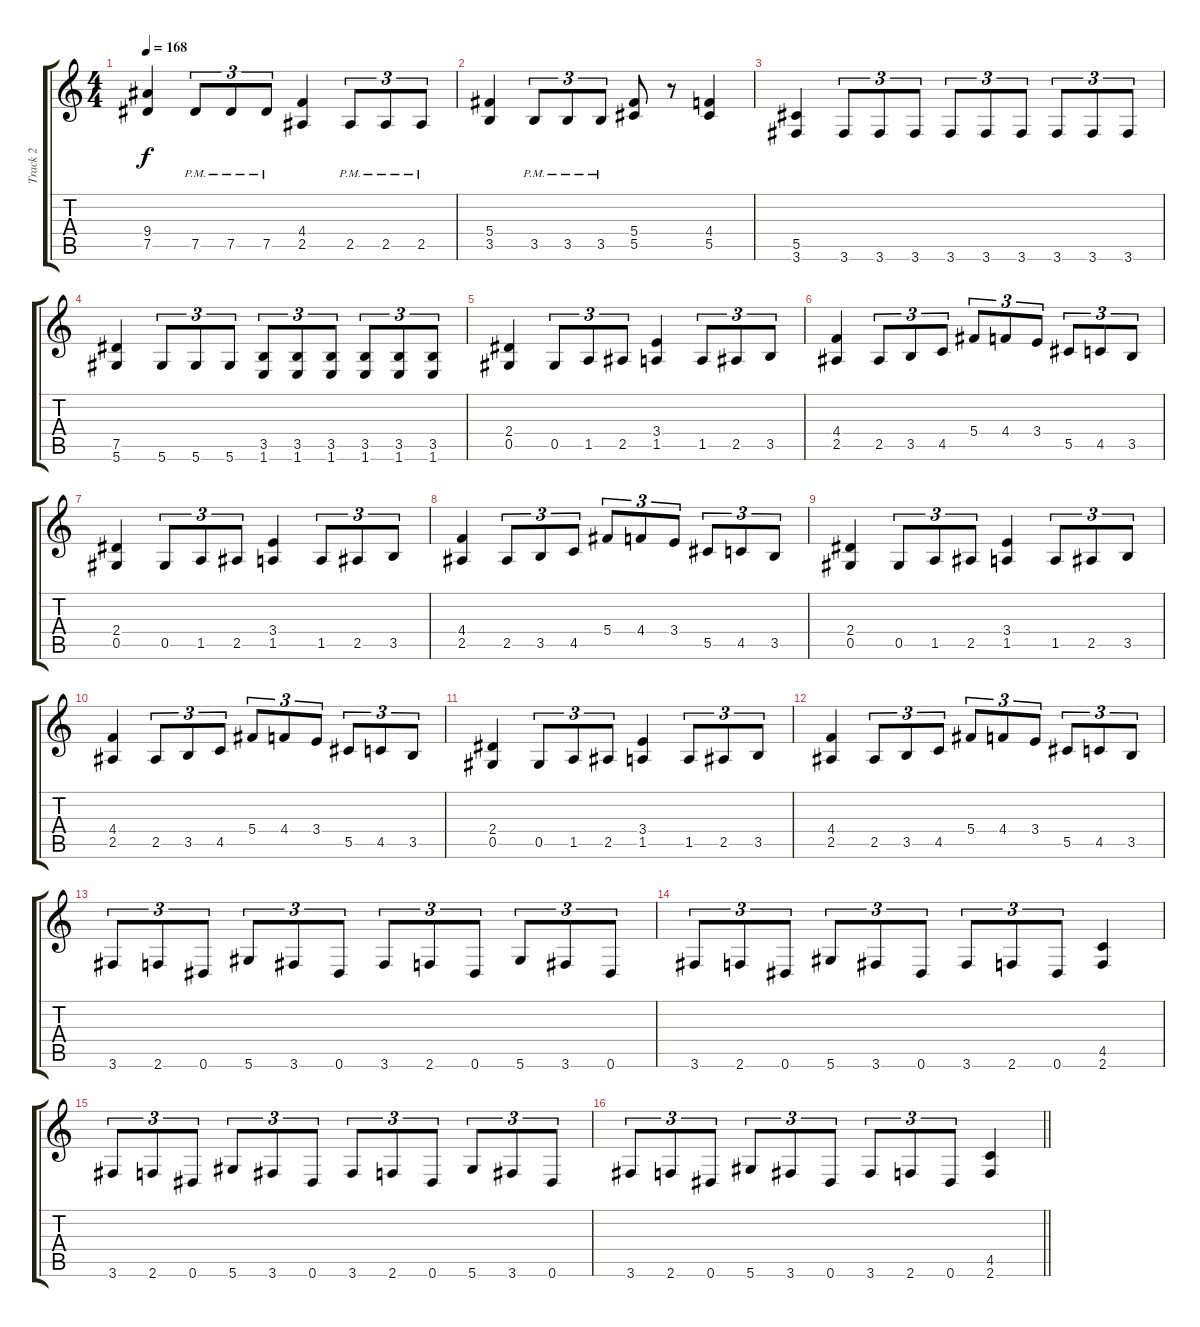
\track ("Track 2" "Track 2") {instrument distortionguitar}
\staff {score tabs}
\tuning (Eb4 Bb3 Gb3 Db3 Ab2 Eb2) {hide}
\ts (4 4)
\tempo 168
\clef g2
\ks c
(9.4 7.5).4{dy f} 7.5{pm}.8{tu (3 2)} 7.5{pm}.8{tu (3 2)} 7.5{pm}.8{tu (3 2)} (4.4 2.5).4 2.5{pm}.8{tu (3 2)} 2.5{pm}.8{tu (3 2)} 2.5{pm}.8{tu (3 2)} |
(5.4 3.5).4 3.5{pm}.8{tu (3 2)} 3.5{pm}.8{tu (3 2)} 3.5{pm}.8{tu (3 2)} (5.4 5.5).8 r.8 (4.4 5.5).4 |
(5.5 3.6).4 3.6.8{tu (3 2)} 3.6.8{tu (3 2)} 3.6.8{tu (3 2)} 3.6.8{tu (3 2)} 3.6.8{tu (3 2)} 3.6.8{tu (3 2)} 3.6.8{tu (3 2)} 3.6.8{tu (3 2)} 3.6.8{tu (3 2)} |
(7.5 5.6).4 5.6.8{tu (3 2)} 5.6.8{tu (3 2)} 5.6.8{tu (3 2)} (3.5 1.6).8{tu (3 2)} (3.5 1.6).8{tu (3 2)} (3.5 1.6).8{tu (3 2)} (3.5 1.6).8{tu (3 2)} (3.5 1.6).8{tu (3 2)} (3.5 1.6).8{tu (3 2)} |
(2.4 0.5).4 0.5.8{tu (3 2)} 1.5.8{tu (3 2)} 2.5.8{tu (3 2)} (3.4 1.5).4 1.5.8{tu (3 2)} 2.5.8{tu (3 2)} 3.5.8{tu (3 2)} |
(4.4 2.5).4 2.5.8{tu (3 2)} 3.5.8{tu (3 2)} 4.5.8{tu (3 2)} 5.4.8{tu (3 2)} 4.4.8{tu (3 2)} 3.4.8{tu (3 2)} 5.5.8{tu (3 2)} 4.5.8{tu (3 2)} 3.5.8{tu (3 2)} |
(2.4 0.5).4 0.5.8{tu (3 2)} 1.5.8{tu (3 2)} 2.5.8{tu (3 2)} (3.4 1.5).4 1.5.8{tu (3 2)} 2.5.8{tu (3 2)} 3.5.8{tu (3 2)} |
(4.4 2.5).4 2.5.8{tu (3 2)} 3.5.8{tu (3 2)} 4.5.8{tu (3 2)} 5.4.8{tu (3 2)} 4.4.8{tu (3 2)} 3.4.8{tu (3 2)} 5.5.8{tu (3 2)} 4.5.8{tu (3 2)} 3.5.8{tu (3 2)} |
(2.4 0.5).4 0.5.8{tu (3 2)} 1.5.8{tu (3 2)} 2.5.8{tu (3 2)} (3.4 1.5).4 1.5.8{tu (3 2)} 2.5.8{tu (3 2)} 3.5.8{tu (3 2)} |
(4.4 2.5).4 2.5.8{tu (3 2)} 3.5.8{tu (3 2)} 4.5.8{tu (3 2)} 5.4.8{tu (3 2)} 4.4.8{tu (3 2)} 3.4.8{tu (3 2)} 5.5.8{tu (3 2)} 4.5.8{tu (3 2)} 3.5.8{tu (3 2)} |
(2.4 0.5).4 0.5.8{tu (3 2)} 1.5.8{tu (3 2)} 2.5.8{tu (3 2)} (3.4 1.5).4 1.5.8{tu (3 2)} 2.5.8{tu (3 2)} 3.5.8{tu (3 2)} |
(4.4 2.5).4 2.5.8{tu (3 2)} 3.5.8{tu (3 2)} 4.5.8{tu (3 2)} 5.4.8{tu (3 2)} 4.4.8{tu (3 2)} 3.4.8{tu (3 2)} 5.5.8{tu (3 2)} 4.5.8{tu (3 2)} 3.5.8{tu (3 2)} |
3.6.8{tu (3 2)} 2.6.8{tu (3 2)} 0.6.8{tu (3 2)} 5.6.8{tu (3 2)} 3.6.8{tu (3 2)} 0.6.8{tu (3 2)} 3.6.8{tu (3 2)} 2.6.8{tu (3 2)} 0.6.8{tu (3 2)} 5.6.8{tu (3 2)} 3.6.8{tu (3 2)} 0.6.8{tu (3 2)} |
3.6.8{tu (3 2)} 2.6.8{tu (3 2)} 0.6.8{tu (3 2)} 5.6.8{tu (3 2)} 3.6.8{tu (3 2)} 0.6.8{tu (3 2)} 3.6.8{tu (3 2)} 2.6.8{tu (3 2)} 0.6.8{tu (3 2)} (4.5 2.6).4 |
3.6.8{tu (3 2)} 2.6.8{tu (3 2)} 0.6.8{tu (3 2)} 5.6.8{tu (3 2)} 3.6.8{tu (3 2)} 0.6.8{tu (3 2)} 3.6.8{tu (3 2)} 2.6.8{tu (3 2)} 0.6.8{tu (3 2)} 5.6.8{tu (3 2)} 3.6.8{tu (3 2)} 0.6.8{tu (3 2)} |
\barLineRight lightlight
3.6.8{tu (3 2)} 2.6.8{tu (3 2)} 0.6.8{tu (3 2)} 5.6.8{tu (3 2)} 3.6.8{tu (3 2)} 0.6.8{tu (3 2)} 3.6.8{tu (3 2)} 2.6.8{tu (3 2)} 0.6.8{tu (3 2)} (4.5 2.6).4
